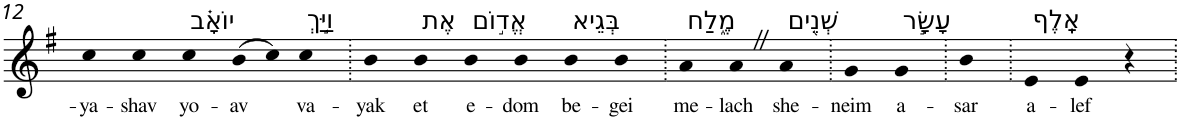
**kern	**text
*part1	*part1
*staff1	*staff1
*I"Piano	*
*I'Pno	*
!!LO:PB:g=z
*clefG2	*
*k[f#]	*
*G:	*
=12	=12
!	!LO:LY:b
4cc	-ya-
!	!LO:LY:b
4cc	-shav
!LO:TX:a:t=יוֹאָ֗ב	!
!	!LO:LY:b
4cc	yo-
!	!LO:LY:b
(>8b	-av
8cc)	.
!LO:TX:a:t=וַיַּ֣ךְ	!
!	!LO:LY:b
4cc	va-
=13.	=13.
!	!LO:LY:b
4b	-yak
!LO:TX:a:t=אֶת	!
!	!LO:LY:b
4b	et
!LO:TX:a:t=אֱד֣וֹם	!
!	!LO:LY:b
4b	e-
!	!LO:LY:b
4b	-dom
!LO:TX:a:t=בְּגֵיא	!
!	!LO:LY:b
4b	be-
!	!LO:LY:b
4b	-gei
=14.	=14.
!LO:TX:a:t=מֶ֑לַח	!
!	!LO:LY:b
4a	me-
!	!LO:LY:b
4aZ	-lach
!LO:TX:a:t=שְׁנֵ֖ים	!
!	!LO:LY:b
4a	she-
=15.	=15.
!	!LO:LY:b
4g	-neim
!LO:TX:a:t=עָשָׂ֣ר	!
!	!LO:LY:b
4g	a-
=16.	=16.
!	!LO:LY:b
4b	-sar
=17.	=17.
!LO:TX:a:t=אָֽלֶף	!
!	!LO:LY:b
4e	a-
!	!LO:LY:b
4e	-lef
4r	.
=.	=.
*-	*-
